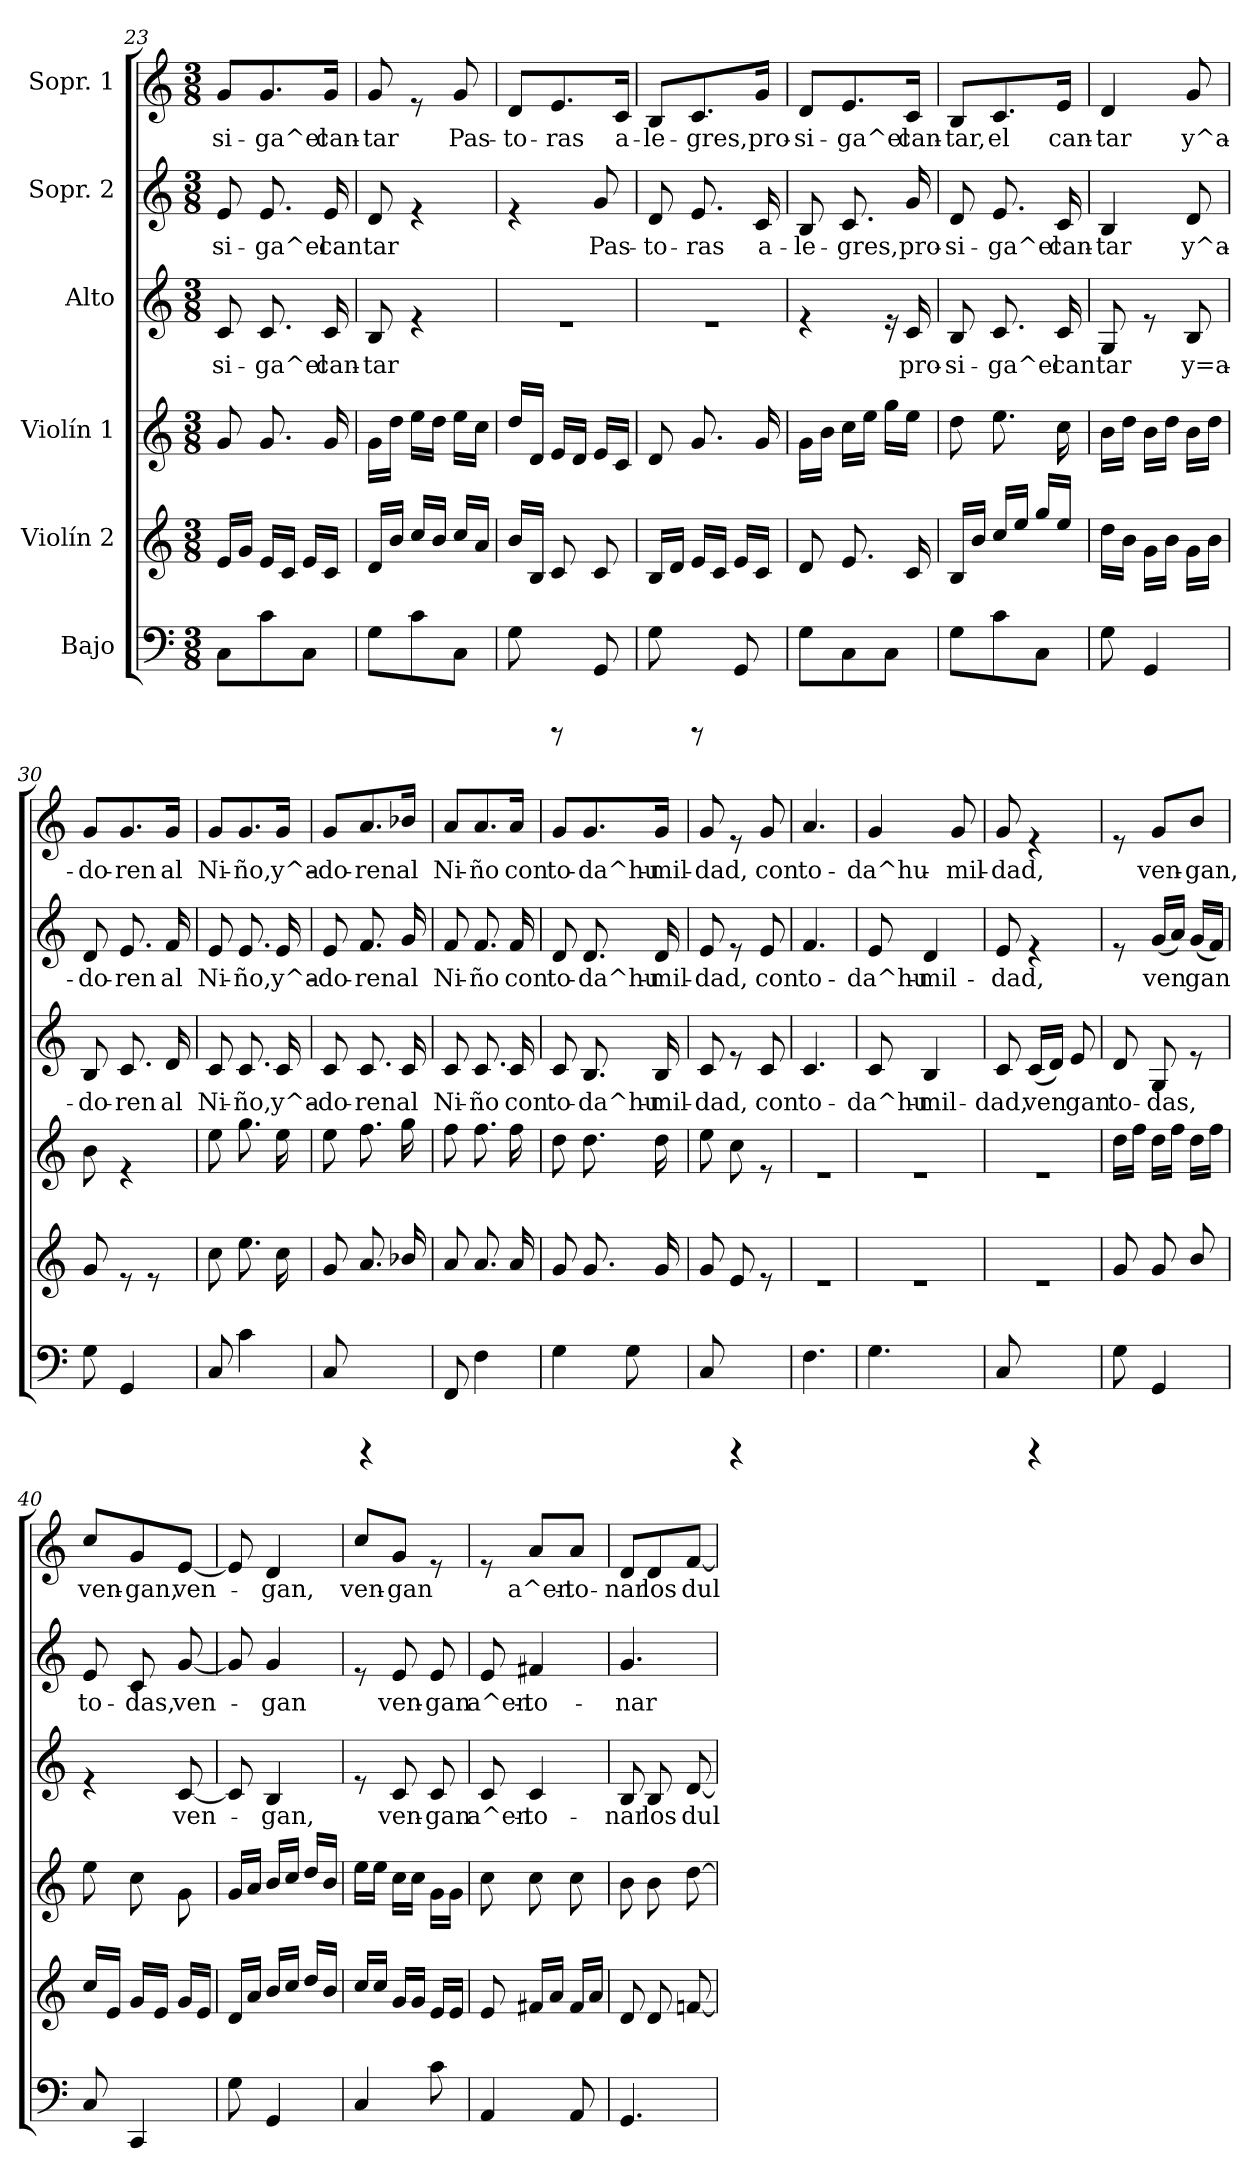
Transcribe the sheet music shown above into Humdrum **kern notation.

**kern	**kern	**kern	**kern	**text	**kern	**text	**kern	**text
*part6	*part5	*part4	*part3	*part3	*part2	*part2	*part1	*part1
*staff6	*staff5	*staff4	*staff3	*staff3	*staff2	*staff2	*staff1	*staff1
*I"Bajo	*I"Violín 2	*I"Violín 1	*I"Alto	*	*I"Sopr. 2	*	*I"Sopr. 1	*
*clefF4	*clefG2	*clefG2	*clefG2	*	*clefG2	*	*clefG2	*
*k[]	*	*	*	*	*	*	*	*
*C:	*	*	*	*	*	*	*	*
*M3/8	*M3/8	*M3/8	*M3/8	*	*M3/8	*	*M3/8	*
=23	=23	=23	=23	=23	=23	=23	=23	=23
!	!	!	!	!LO:LY:b:cj	!	!LO:LY:b:cj	!	!LO:LY:b:cj
8C\L	16e/L	8g/	8c/	-si-	8e/	-si-	8g/L	-si-
.	16g/J	.	.	.	.	.	.	.
!	!	!	!	!LO:LY:b:cj	!	!LO:LY:b:cj	!	!LO:LY:b:cj
8c\	16e/L	8.g/	8.c/	-ga^el	8.e/	-ga^el	8.g/	-ga^el
.	16c/J	.	.	.	.	.	.	.
8C\J	16e/L	.	.	.	.	.	.	.
!	!	!	!	!LO:LY:b:cj	!	!LO:LY:b:cj	!	!LO:LY:b:cj
.	16c/J	16g/	16c/	can-	16e/	can	16g/Jk	can-
!!LO:PB:g=z
=24	=24	=24	=24	=24	=24	=24	=24	=24
!	!	!	!	!LO:LY:b:cj	!	!LO:LY:b:cj	!	!LO:LY:b:cj
8G\L	16d/L	16g\L	8B/	-tar	8d/	tar	8g/	-tar
.	16b/J	16dd\J	.	.	.	.	.	.
8c\	16cc/L	16ee\L	4re	.	4re	.	8re	.
.	16b/J	16dd\J	.	.	.	.	.	.
!	!	!	!	!	!	!	!	!LO:LY:b:cj
8C\J	16cc/L	16ee\L	.	.	.	.	8g/	Pas-
.	16a/J	16cc\J	.	.	.	.	.	.
=25	=25	=25	=25	=25	=25	=25	=25	=25
!	!	!	!	!	!	!	!	!LO:LY:b:cj
8G\	16b/L	16dd/L	4.re	.	4re	.	8d/L	-to-
.	16B/J	16d/J	.	.	.	.	.	.
!	!	!	!	!	!	!	!	!LO:LY:b:cj
8rBBBB	8c/	16e/L	.	.	.	.	8.e/	-ras
.	.	16d/J	.	.	.	.	.	.
!	!	!	!	!	!	!LO:LY:b:cj	!	!
8GG/	8c/	16e/L	.	.	8g/	Pas-	.	.
!	!	!	!	!	!	!	!	!LO:LY:b:cj
.	.	16c/J	.	.	.	.	16c/Jk	a-
=26	=26	=26	=26	=26	=26	=26	=26	=26
!	!	!	!	!	!	!LO:LY:b:cj	!	!LO:LY:b:cj
8G\	16B/L	8d/	4.re	.	8d/	-to-	8B/L	-le-
.	16d/J	.	.	.	.	.	.	.
!	!	!	!	!	!	!LO:LY:b:cj	!	!LO:LY:b:cj
8rBBBB	16e/L	8.g/	.	.	8.e/	-ras	8.c/	-gres,
.	16c/J	.	.	.	.	.	.	.
8GG/	16e/L	.	.	.	.	.	.	.
!	!	!	!	!	!	!LO:LY:b:cj	!	!LO:LY:b:cj
.	16c/J	16g/	.	.	16c/	a-	16g/Jk	pro-
=27	=27	=27	=27	=27	=27	=27	=27	=27
!	!	!	!	!	!	!LO:LY:b:cj	!	!LO:LY:b:cj
8G\L	8d/	16g\L	4re	.	8B/	-le-	8d/L	-si-
.	.	16b\J	.	.	.	.	.	.
!	!	!	!	!	!	!LO:LY:b:cj	!	!LO:LY:b:cj
8C\	8.e/	16cc\L	.	.	8.c/	-gres,	8.e/	-ga^el
.	.	16ee\J	.	.	.	.	.	.
8C\J	.	16gg\L	16rd	.	.	.	.	.
!	!	!	!	!LO:LY:b:cj	!	!LO:LY:b:cj	!	!LO:LY:b:cj
.	16c/	16ee\J	16c/	pro-	16g/	pro-	16c/Jk	can-
=28	=28	=28	=28	=28	=28	=28	=28	=28
!	!	!	!	!LO:LY:b:cj	!	!LO:LY:b:cj	!	!LO:LY:b:cj
8G\L	16B/L	8dd\	8B/	-si-	8d/	-si-	8B/L	-tar,
.	16b/J	.	.	.	.	.	.	.
!	!	!	!	!LO:LY:b:cj	!	!LO:LY:b:cj	!	!LO:LY:b:cj
8c\	16cc/L	8.ee\	8.c/	-ga^el	8.e/	-ga^el	8.c/	el
.	16ee/J	.	.	.	.	.	.	.
8C\J	16gg/L	.	.	.	.	.	.	.
!	!	!	!	!LO:LY:b:cj	!	!LO:LY:b:cj	!	!LO:LY:b:cj
.	16ee/J	16cc\	16c/	can	16c/	can-	16e/Jk	can-
=29	=29	=29	=29	=29	=29	=29	=29	=29
!	!	!	!	!LO:LY:b:cj	!	!LO:LY:b:cj	!	!LO:LY:b:cj
8G\	16dd\L	16b\L	8G/	tar	4B/	-tar	4d/	-tar
.	16b\J	16dd\J	.	.	.	.	.	.
4GG/	16g\L	16b\L	8re	.	.	.	.	.
.	16b\J	16dd\J	.	.	.	.	.	.
!	!	!	!	!LO:LY:b:cj	!	!LO:LY:b:cj	!	!LO:LY:b:cj
.	16g\L	16b\L	8B/	y=a-	8d/	y^a-	8g/	y^a-
.	16b\J	16dd\J	.	.	.	.	.	.
!!LO:LB:g=z
=30	=30	=30	=30	=30	=30	=30	=30	=30
!	!	!	!	!LO:LY:b:cj	!	!LO:LY:b:cj	!	!LO:LY:b:cj
8G\	8g/	8b\	8B/	-do-	8d/	-do-	8g/L	-do-
!	!	!	!	!LO:LY:b:cj	!	!LO:LY:b:cj	!	!LO:LY:b:cj
4GG/	8re	4re	8.c/	-ren	8.e/	-ren	8.g/	-ren
.	8re	.	.	.	.	.	.	.
!	!	!	!	!LO:LY:b:cj	!	!LO:LY:b:cj	!	!LO:LY:b:cj
.	.	.	16d/	al	16f/	al	16g/Jk	al
=31	=31	=31	=31	=31	=31	=31	=31	=31
!	!	!	!	!LO:LY:b:cj	!	!LO:LY:b:cj	!	!LO:LY:b:cj
8C/	8cc\	8ee\	8c/	Ni-	8e/	Ni-	8g/L	Ni-
!	!	!	!	!LO:LY:b:cj	!	!LO:LY:b:cj	!	!LO:LY:b:cj
4c\	8.ee\	8.gg\	8.c/	-ño,	8.e/	-ño,	8.g/	-ño,
!	!	!	!	!LO:LY:b:cj	!	!LO:LY:b:cj	!	!LO:LY:b:cj
.	16cc\	16ee\	16c/	y^a-	16e/	y^a-	16g/Jk	y^a-
=32	=32	=32	=32	=32	=32	=32	=32	=32
!	!	!	!	!LO:LY:b:cj	!	!LO:LY:b:cj	!	!LO:LY:b:cj
8C/	8g/	8ee\	8c/	-do-	8e/	-do-	8g/L	-do-
!	!	!	!	!LO:LY:b:cj	!	!LO:LY:b:cj	!	!LO:LY:b:cj
4rBBBB	8.a/	8.ff\	8.c/	-ren	8.f/	-ren	8.a/	-ren
!	!	!	!	!LO:LY:b:cj	!	!LO:LY:b:cj	!	!LO:LY:b:cj
.	16b-X/	16gg\	16c/	al	16g/	al	16b-X/Jk	al
=33	=33	=33	=33	=33	=33	=33	=33	=33
!	!	!	!	!LO:LY:b:cj	!	!LO:LY:b:cj	!	!LO:LY:b:cj
8FF/	8a/	8ff\	8c/	Ni-	8f/	Ni-	8a/L	Ni-
!	!	!	!	!LO:LY:b:cj	!	!LO:LY:b:cj	!	!LO:LY:b:cj
4F\	8.a/	8.ff\	8.c/	-ño	8.f/	-ño	8.a/	-ño
!	!	!	!	!LO:LY:b:cj	!	!LO:LY:b:cj	!	!LO:LY:b:cj
.	16a/	16ff\	16c/	con	16f/	con	16a/Jk	con
=34	=34	=34	=34	=34	=34	=34	=34	=34
!	!	!	!	!LO:LY:b:cj	!	!LO:LY:b:cj	!	!LO:LY:b:cj
4G\	8g/	8dd\	8c/	to-	8d/	to-	8g/L	to-
!	!	!	!	!LO:LY:b:cj	!	!LO:LY:b:cj	!	!LO:LY:b:cj
.	8.g/	8.dd\	8.B/	-da^hu-	8.d/	-da^hu-	8.g/	-da^hu-
8G\	.	.	.	.	.	.	.	.
!	!	!	!	!LO:LY:b:cj	!	!LO:LY:b:cj	!	!LO:LY:b:cj
.	16g/	16dd\	16B/	-mil-	16d/	-mil-	16g/Jk	-mil-
!!LO:PB:g=z
=35	=35	=35	=35	=35	=35	=35	=35	=35
!	!	!	!	!LO:LY:b:cj	!	!LO:LY:b:cj	!	!LO:LY:b:cj
8C/	8g/	8ee\	8c/	-dad,	8e/	-dad,	8g/	-dad,
4rBBBB	8e/	8cc\	8re	.	8re	.	8re	.
!	!	!	!	!LO:LY:b:cj	!	!LO:LY:b:cj	!	!LO:LY:b:cj
.	8re	8re	8c/	con	8e/	con	8g/	con
=36	=36	=36	=36	=36	=36	=36	=36	=36
!	!	!	!	!LO:LY:b:cj	!	!LO:LY:b:cj	!	!LO:LY:b:cj
4.F\	4.re	4.re	4.c/	to-	4.f/	to-	4.a/	to-
=37	=37	=37	=37	=37	=37	=37	=37	=37
!	!	!	!	!LO:LY:b:cj	!	!LO:LY:b:cj	!	!LO:LY:b:cj
4.G\	4.re	4.re	8c/	-da^hu-	8e/	-da^hu-	4g/	-da^hu-
!	!	!	!	!LO:LY:b:cj	!	!LO:LY:b:cj	!	!
.	.	.	4B/	-mil-	4d/	-mil-	.	.
!	!	!	!	!	!	!	!	!LO:LY:b:cj
.	.	.	.	.	.	.	8g/	-mil-
=38	=38	=38	=38	=38	=38	=38	=38	=38
!	!	!	!	!LO:LY:b:cj	!	!LO:LY:b:cj	!	!LO:LY:b:cj
8C/	4.re	4.re	8c/	-dad,	8e/	-dad,	8g/	-dad,
!	!	!	!	!LO:LY:b:cj	!	!	!	!
4rBBBB	.	.	(<16c/L	ven	4re	.	4re	.
!	!	!	!	!LO:LY:b:cj	!	!	!	!
.	.	.	16d/J)	-	.	.	.	.
!	!	!	!	!LO:LY:b:cj	!	!	!	!
.	.	.	8e/	-gan	.	.	.	.
=39	=39	=39	=39	=39	=39	=39	=39	=39
!	!	!	!	!LO:LY:b:cj	!	!	!	!
8G\	8g/	16dd\L	8d/	to-	8re	.	8re	.
.	.	16ff\J	.	.	.	.	.	.
!	!	!	!	!LO:LY:b:cj	!	!LO:LY:b:cj	!	!LO:LY:b:cj
4GG/	8g/	16dd\L	8G/	-das,	(<16g/L	ven	8g/L	ven-
!	!	!	!	!	!	!LO:LY:b:cj	!	!
.	.	16ff\J	.	.	16a/J)	-	.	.
!	!	!	!	!	!	!LO:LY:b:cj	!	!LO:LY:b:cj
.	8b/	16dd\L	8re	.	(<16g/L	-gan	8b/J	-gan,
!	!	!	!	!	!	!LO:LY:b:cj	!	!
.	.	16ff\J	.	.	16f/J)	-	.	.
=40	=40	=40	=40	=40	=40	=40	=40	=40
!	!	!	!	!	!	!LO:LY:b:cj	!	!LO:LY:b:cj
8C/	16cc/L	8ee\	4re	.	8e/	-to-	8cc/L	ven-
.	16e/J	.	.	.	.	.	.	.
!	!	!	!	!	!	!LO:LY:b:cj	!	!LO:LY:b:cj
4CC/	16g/L	8cc\	.	.	8c/	-das,	8g/	-gan,
.	16e/J	.	.	.	.	.	.	.
!	!	!	!	!LO:LY:b:cj	!	!LO:LY:b:cj	!	!LO:LY:b:cj
.	16g/L	8g\	[<8c/	ven-	[<8g/	ven-	[<8e/J	ven-
.	16e/J	.	.	.	.	.	.	.
!!LO:LB:g=z
=41	=41	=41	=41	=41	=41	=41	=41	=41
8G\	16d/L	16g/L	8c/]	.	8g/]	.	8e/]	.
.	16a/J	16a/J	.	.	.	.	.	.
!	!	!	!	!LO:LY:b:cj	!	!LO:LY:b:cj	!	!LO:LY:b:cj
4GG/	16b/L	16b/L	4B/	-gan,	4g/	-gan	4d/	-gan,
.	16cc/J	16cc/J	.	.	.	.	.	.
.	16dd/L	16dd/L	.	.	.	.	.	.
.	16b/J	16b/J	.	.	.	.	.	.
=42	=42	=42	=42	=42	=42	=42	=42	=42
!	!	!	!	!	!	!	!	!LO:LY:b:cj
4C/	16cc/L	16ee\L	8re	.	8re	.	8cc/L	ven-
.	16cc/J	16ee\J	.	.	.	.	.	.
!	!	!	!	!LO:LY:b:cj	!	!LO:LY:b:cj	!	!LO:LY:b:cj
.	16g/L	16cc\L	8c/	ven-	8e/	ven-	8g/J	-gan
.	16g/J	16cc\J	.	.	.	.	.	.
!	!	!	!	!LO:LY:b:cj	!	!LO:LY:b:cj	!	!
8c\	16e/L	16g\L	8c/	-gan	8e/	-gan	8re	.
.	16e/J	16g\J	.	.	.	.	.	.
=43	=43	=43	=43	=43	=43	=43	=43	=43
!	!	!	!	!LO:LY:b:cj	!	!LO:LY:b:cj	!	!
4AA/	8e/	8cc\	8c/	a^en-	8e/	a^en-	8re	.
!	!	!	!	!LO:LY:b:cj	!	!LO:LY:b:cj	!	!LO:LY:b:cj
.	16f#X/L	8cc\	4c/	-to-	4f#X/	-to-	8a/L	a^en-
.	16a/J	.	.	.	.	.	.	.
!	!	!	!	!	!	!	!	!LO:LY:b:cj
8AA/	16f#/L	8cc\	.	.	.	.	8a/J	-to-
.	16a/J	.	.	.	.	.	.	.
=44	=44	=44	=44	=44	=44	=44	=44	=44
!	!	!	!	!LO:LY:b:cj	!	!LO:LY:b:cj	!	!LO:LY:b:cj
4.GG/	8d/	8b\	8B/	-nar	4.g/	-nar	8d/L	-nar
!	!	!	!	!LO:LY:b:cj	!	!	!	!LO:LY:b:cj
.	8d/	8b\	8B/	los	.	.	8d/	los
!	!	!	!	!LO:LY:b:cj	!	!	!	!LO:LY:b:cj
.	[<8fn/	[>8dd\	[<8d/	dul-	.	.	[<8f/J	dul-
=	=	=	=	=	=	=	=	=
*-	*-	*-	*-	*-	*-	*-	*-	*-
